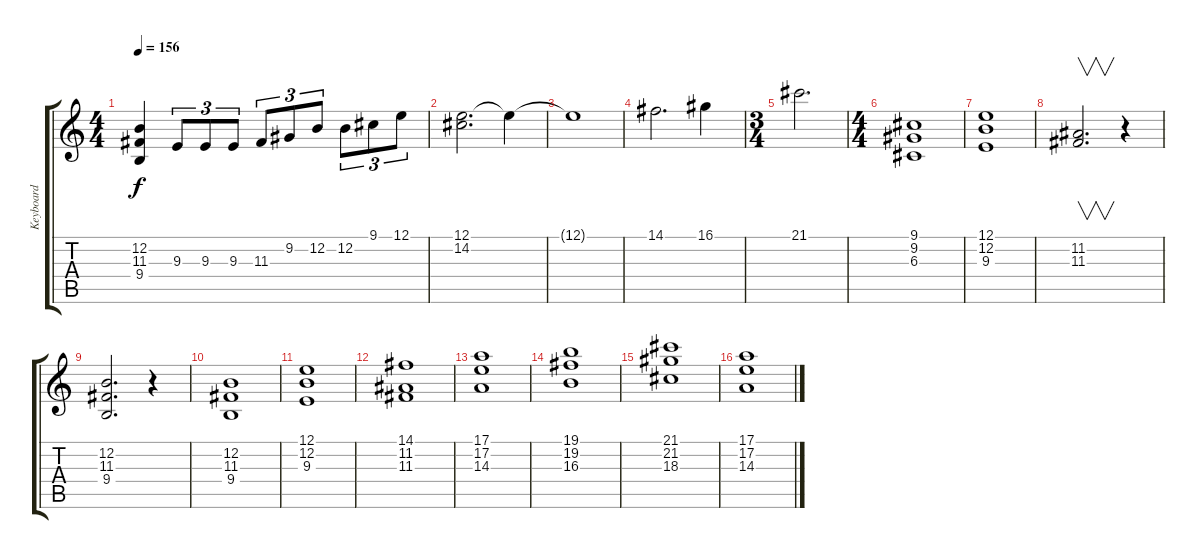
\track ("Keyboard" "Keyboard") {instrument stringensemble1}
\staff {score tabs}
\tuning (E4 B3 G3 D3 A2 E2) {hide}
\ts (4 4)
\tempo 156
\clef g2
\ks c
(12.2 11.3 9.4).4{dy f} 9.3.8{tu (3 2)} 9.3.8{tu (3 2)} 9.3.8{tu (3 2)} 11.3.8{tu (3 2)} 9.2.8{tu (3 2)} 12.2.8{tu (3 2)} 12.2.8{tu (3 2)} 9.1.8{tu (3 2)} 12.1.8{tu (3 2)} |
(12.1 14.2).2{d} 12.1{t}.4 |
12.1{t}.1 |
14.1.2{d} 16.1.4 |
\ts (3 4)
21.1.2{d} |
\ts (4 4)
(9.1 9.2 6.3).1 |
(12.1 12.2 9.3).1 |
(11.2 11.3).2{v d} r.4 |
(12.2 11.3 9.4).2{d} r.4 |
(12.2 11.3 9.4).1 |
(12.1 12.2 9.3).1 |
(14.1 11.2 11.3).1 |
(17.1 17.2 14.3).1 |
(19.1 19.2 16.3).1 |
(21.1 21.2 18.3).1 |
(17.1 17.2 14.3).1
